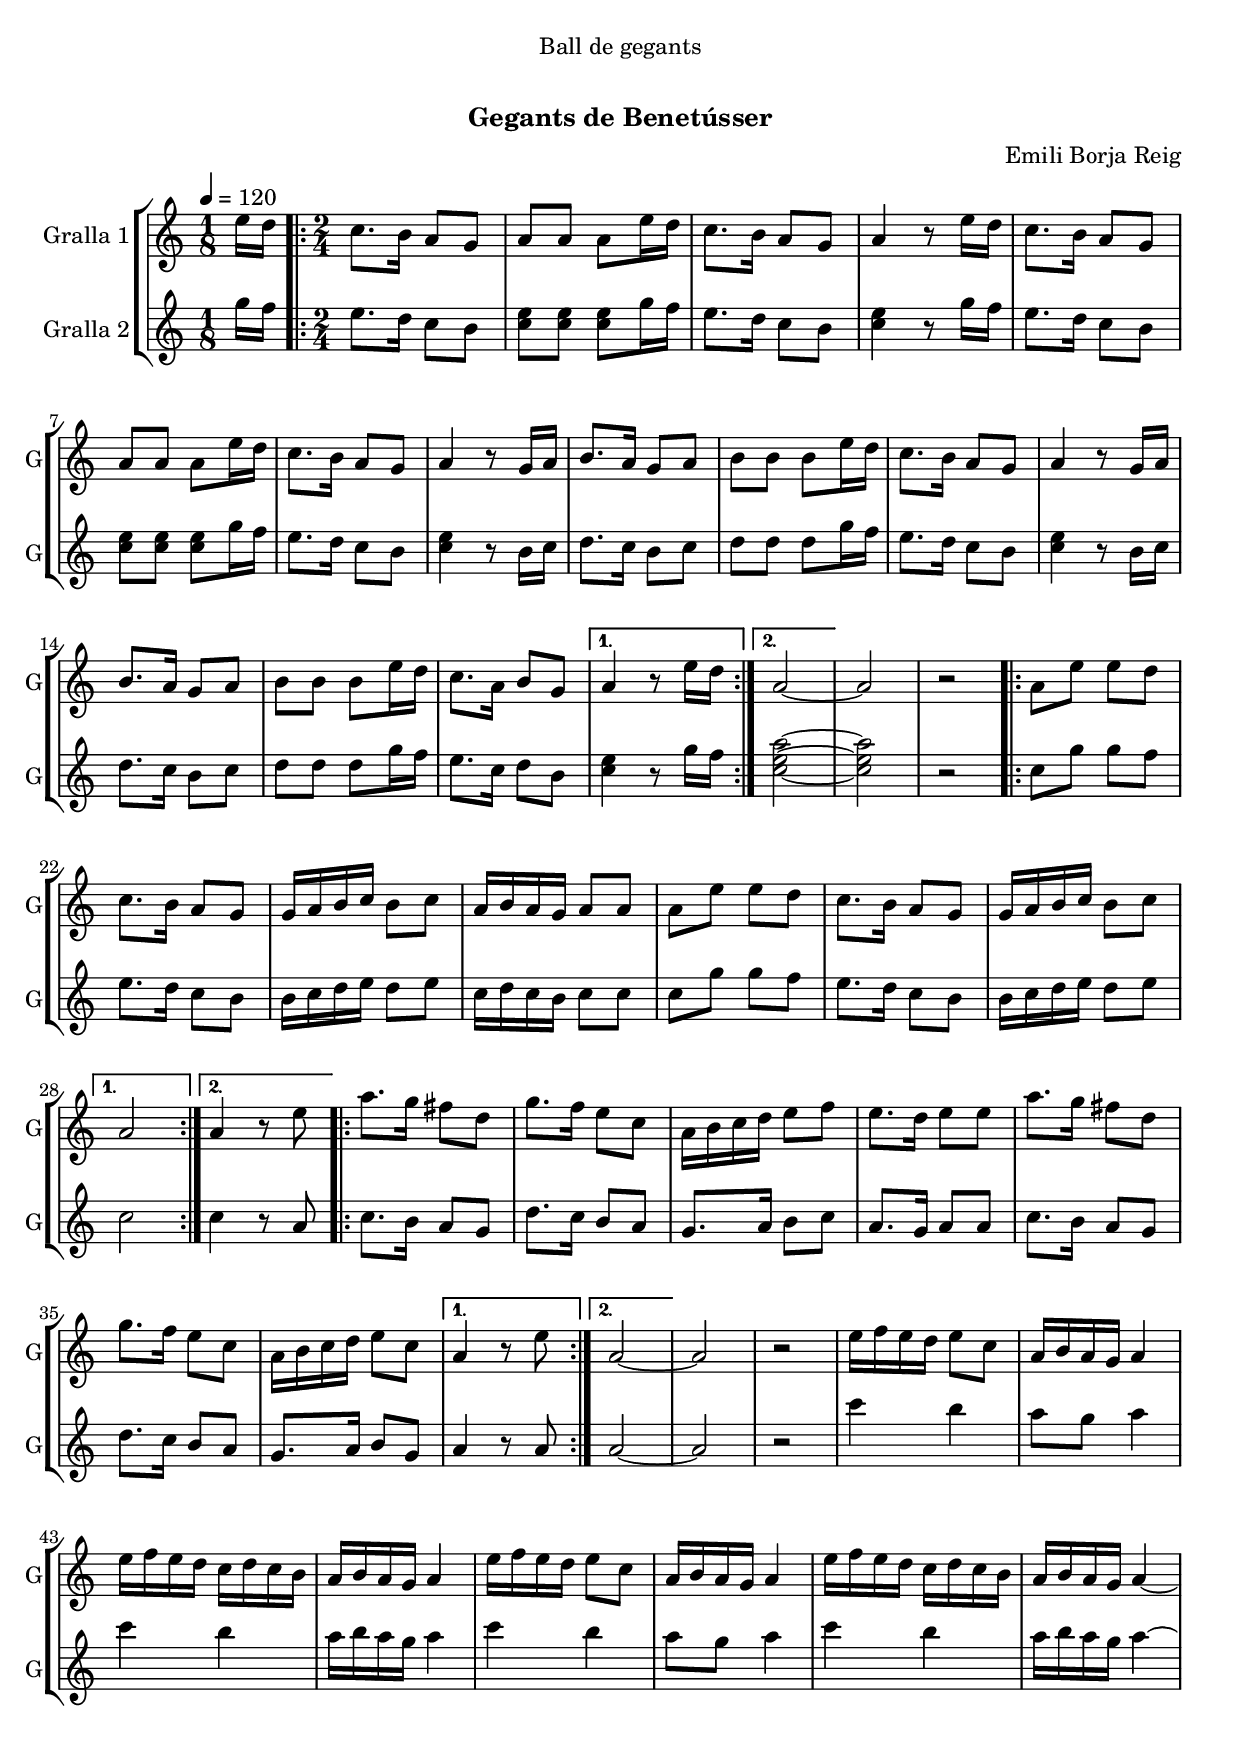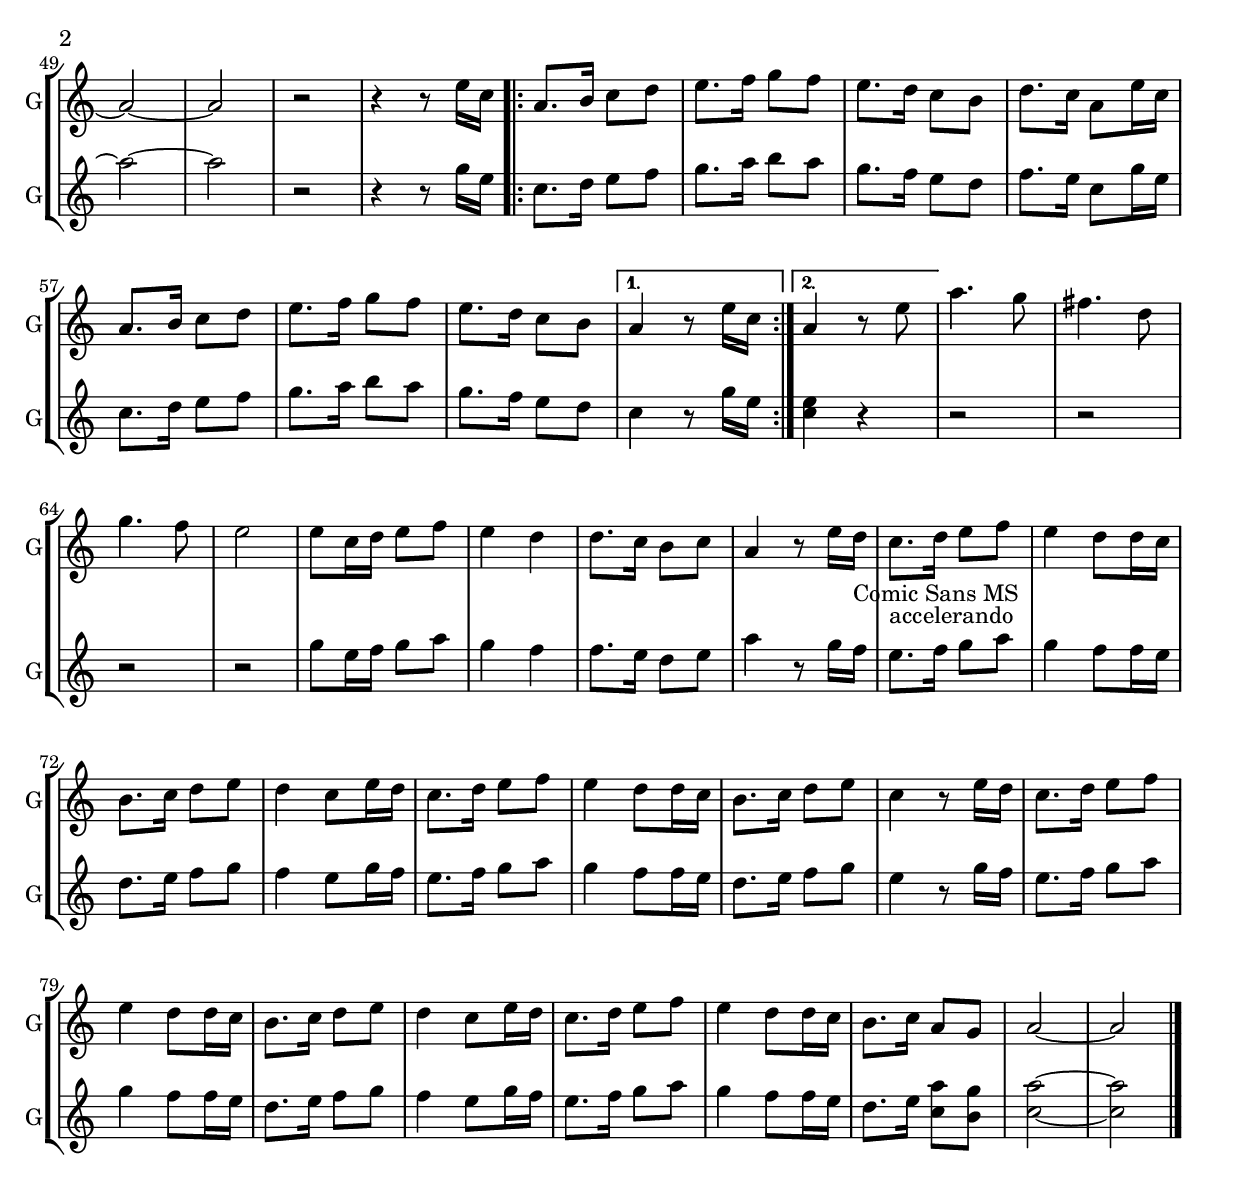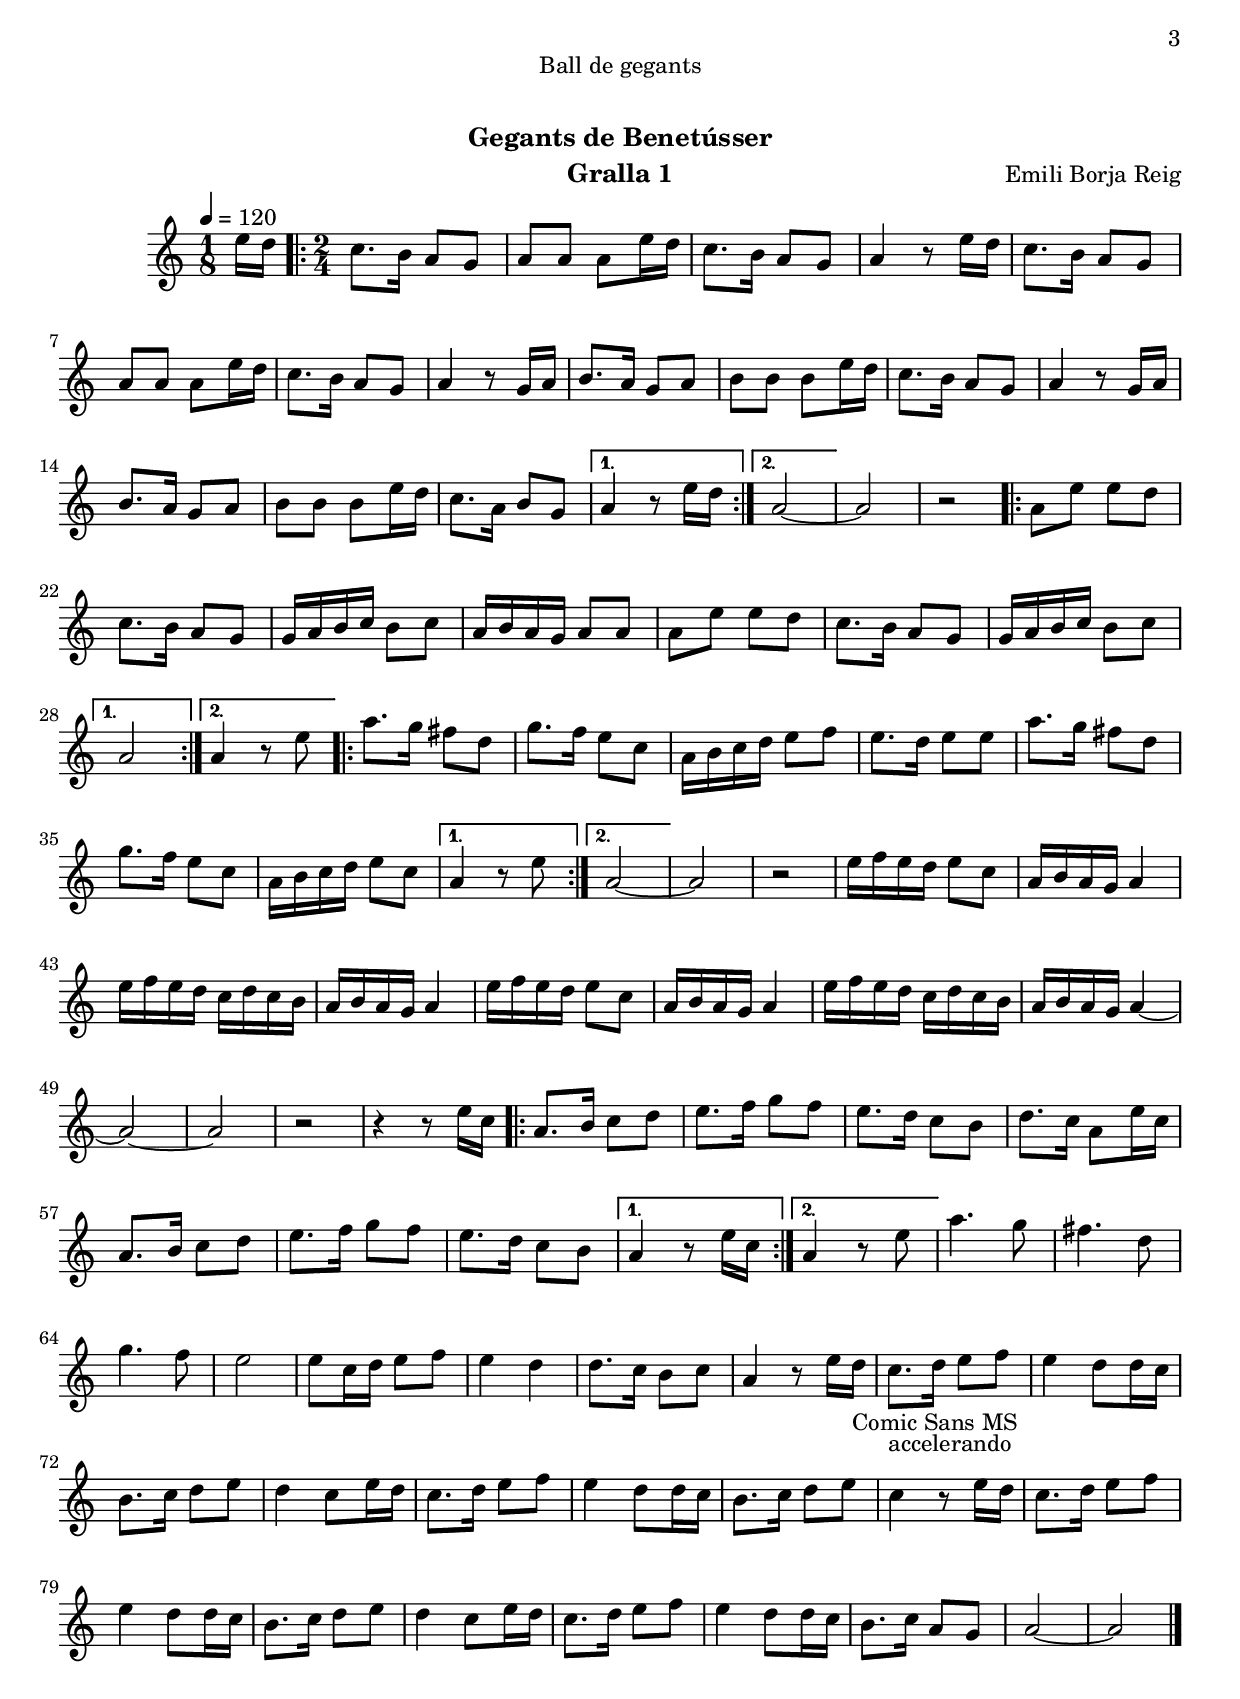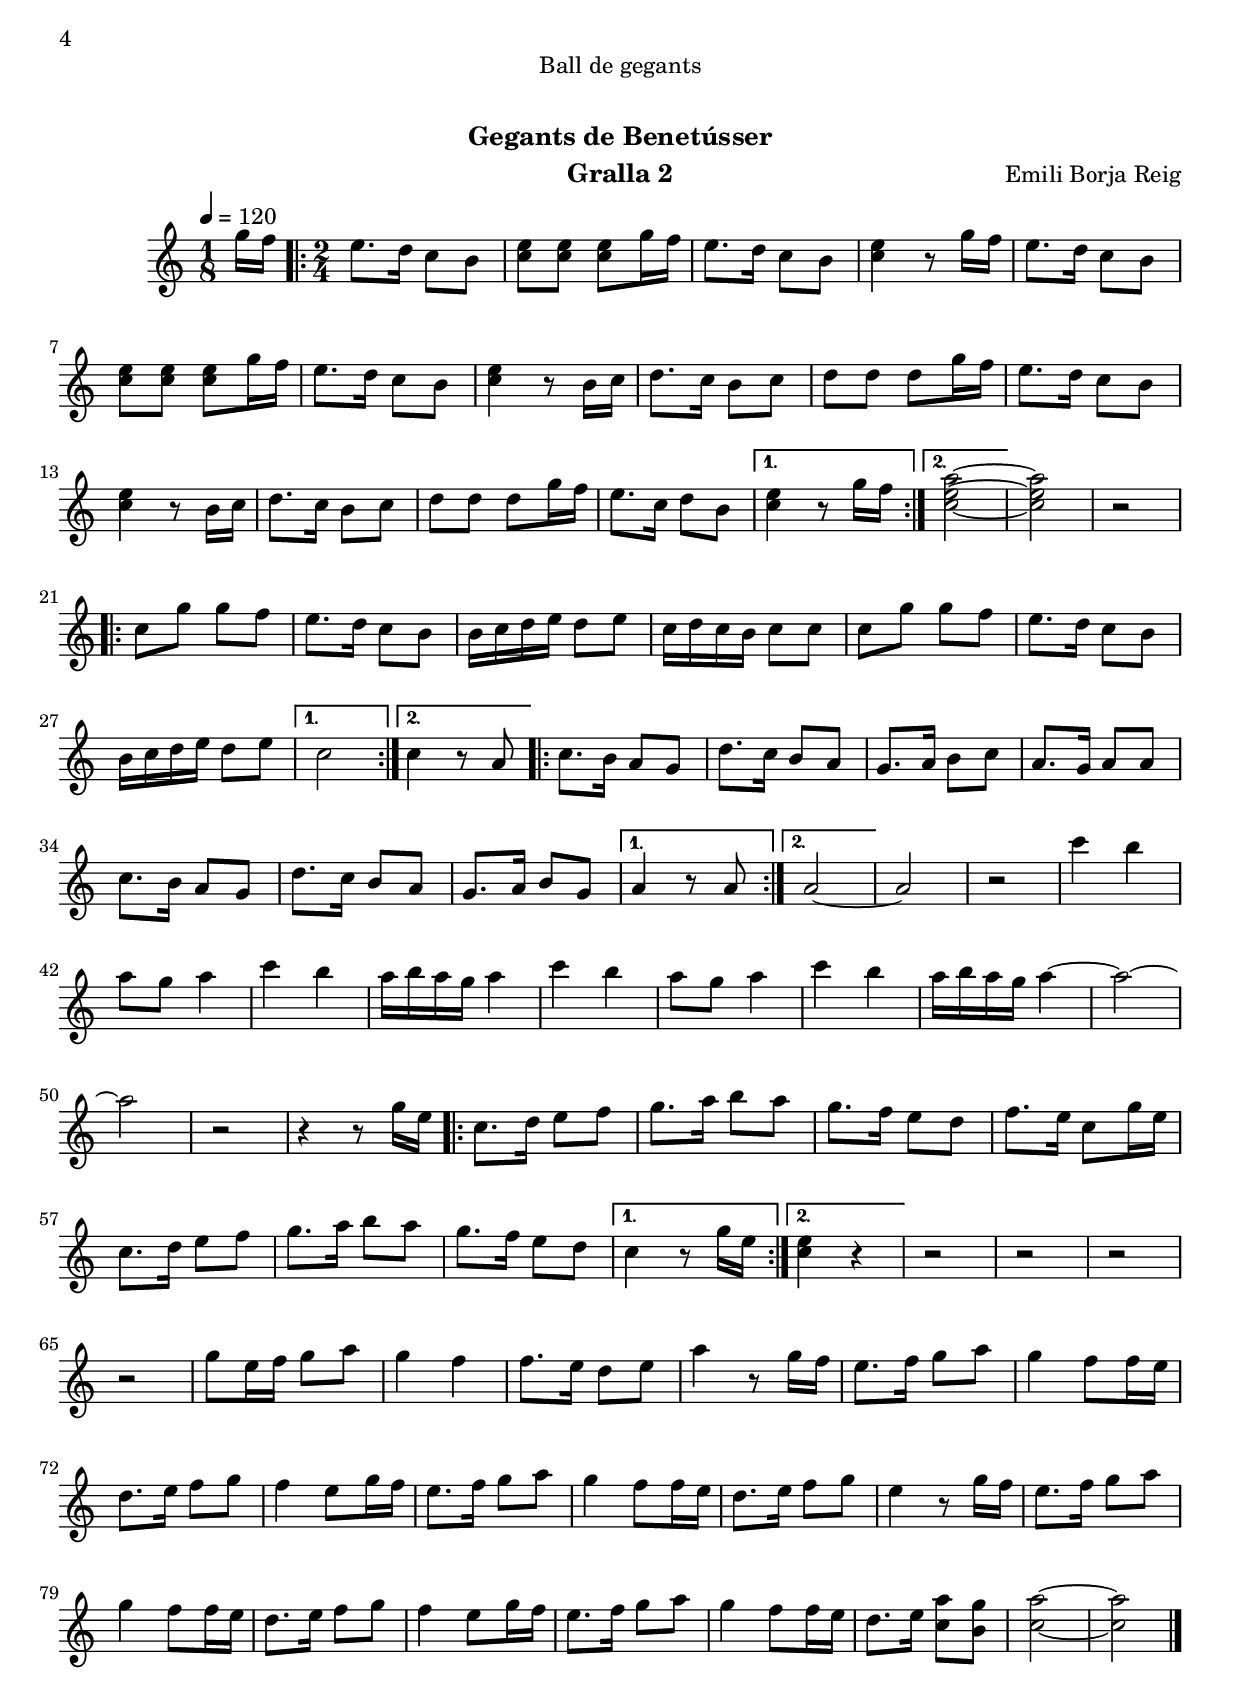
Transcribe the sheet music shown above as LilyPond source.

\version "2.22.1"

\header {
  dedication="Ball de gegants"
  title="   "
  subtitle="Gegants de Benetússer"
  subsubtitle=""
  poet=""
  meter=""
  piece=""
  composer="Emili Borja Reig"
  arranger=""
  opus=""
  instrument=""
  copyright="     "
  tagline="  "
}

liniaroAa =
\relative e''
{
  \tempo 4=120
  \clef treble
  \key c \major
  \time 1/8
  e16 d  |
  \time 2/4   \repeat volta 2 { c8. b16 a8 g  |
  a8 a a e'16 d  |
  c8. b16 a8 g  |
  %05
  a4 r8 e'16 d  |
  c8. b16 a8 g  |
  a8 a a e'16 d  |
  c8. b16 a8 g  |
  a4 r8 g16 a  |
  %10
  b8. a16 g8 a  |
  b8 b b e16 d  |
  c8. b16 a8 g  |
  a4 r8 g16 a  |
  b8. a16 g8 a  |
  %15
  b8 b b e16 d  |
  c8. a16 b8 g }
  \alternative { { a4 r8 e'16 d }
  { a2 ~ } }
  a2  |
  %20
  r2  |
  \repeat volta 2 { a8 e' e d  |
  c8. b16 a8 g  |
  g16 a b c b8 c  |
  a16 b a g a8 a  |
  %25
  a8 e' e d  |
  c8. b16 a8 g  |
  g16 a b c b8 c }
  \alternative { { a2 }
  { a4 r8 e' } }
  %30
  \repeat volta 2 { a8. g16 fis8 d  |
  g8. f16 e8 c  |
  a16 b c d e8 f  |
  e8. d16 e8 e  |
  a8. g16 fis8 d  |
  %35
  g8. f16 e8 c  |
  a16 b c d e8 c }
  \alternative { { a4 r8 e' }
  { a,2 ~ } }
  a2  |
  %40
  r2  |
  e'16 f e d e8 c  |
  a16 b a g a4  |
  e'16 f e d c d c b  |
  a16 b a g a4  |
  %45
  e'16 f e d e8 c  |
  a16 b a g a4  |
  e'16 f e d c d c b  |
  a16 b a g a4 ~  |
  a2 ~  |
  %50
  a2  |
  r2  |
  r4 r8 e'16 c  |
  \repeat volta 2 { a8. b16 c8 d  |
  e8. f16 g8 f  |
  %55
  e8. d16 c8 b  |
  d8. c16 a8 e'16 c  |
  a8. b16 c8 d  |
  e8. f16 g8 f  |
  e8. d16 c8 b }
  %60
  \alternative { { a4 r8 e'16 c }
  { a4 r8 e' } }
  a4. g8  |
  fis4. d8  |
  g4. f8  |
  %65
  e2  |
  e8 c16 d e8 f  |
  e4 d  |
  d8. c16 b8 c  |
  a4 r8 e'16 d _"Comic Sans MS"  |
  %70
  c8. _"accelerando" d16 e8 f  |
  e4 d8 d16 c  |
  b8. c16 d8 e  |
  d4 c8 e16 d  |
  c8. d16 e8 f  |
  %75
  e4 d8 d16 c  |
  b8. c16 d8 e  |
  c4 r8 e16 d  |
  c8. d16 e8 f  |
  e4 d8 d16 c  |
  %80
  b8. c16 d8 e  |
  d4 c8 e16 d  |
  c8. d16 e8 f  |
  e4 d8 d16 c  |
  b8. c16 a8 g  |
  %85
  a2 ~  |
  a2  \bar "|."
}

liniaroAb =
\relative g''
{
  \tempo 4=120
  \clef treble
  \key c \major
  \time 1/8
  g16 f  |
  \time 2/4   \repeat volta 2 { e8. d16 c8 b  |
  <c e>8 <c e> <c e> g'16 f  |
  e8. d16 c8 b  |
  %05
  <c e>4 r8 g'16 f  |
  e8. d16 c8 b  |
  <c e>8 <c e> <c e> g'16 f  |
  e8. d16 c8 b  |
  <c e>4 r8 b16 c  |
  %10
  d8. c16 b8 c  |
  d8 d d g16 f  |
  e8. d16 c8 b  |
  <c e>4 r8 b16 c  |
  d8. c16 b8 c  |
  %15
  d8 d d g16 f  |
  e8. c16 d8 b }
  \alternative { { <c e>4 r8 g'16 f }
  { <c e a>2 ~ ~ ~ } }
  <c e a>2  |
  %20
  r2  |
  \repeat volta 2 { c8 g' g f  |
  e8. d16 c8 b  |
  b16 c d e d8 e  |
  c16 d c b c8 c  |
  %25
  c8 g' g f  |
  e8. d16 c8 b  |
  b16 c d e d8 e }
  \alternative { { c2 }
  { c4 r8 a } }
  %30
  \repeat volta 2 { c8. b16 a8 g  |
  d'8. c16 b8 a  |
  g8. a16 b8 c  |
  a8. g16 a8 a  |
  c8. b16 a8 g  |
  %35
  d'8. c16 b8 a  |
  g8. a16 b8 g }
  \alternative { { a4 r8 a }
  { a2 ~ } }
  a2  |
  %40
  r2  |
  c'4 b  |
  a8 g a4  |
  c4 b  |
  a16 b a g a4  |
  %45
  c4 b  |
  a8 g a4  |
  c4 b  |
  a16 b a g a4 ~  |
  a2 ~  |
  %50
  a2  |
  r2  |
  r4 r8 g16 e  |
  \repeat volta 2 { c8. d16 e8 f  |
  g8. a16 b8 a  |
  %55
  g8. f16 e8 d  |
  f8. e16 c8 g'16 e  |
  c8. d16 e8 f  |
  g8. a16 b8 a  |
  g8. f16 e8 d }
  %60
  \alternative { { c4 r8 g'16 e }
  { <c e>4 r } }
  r2  |
  r2  |
  r2  |
  %65
  r2  |
  g'8 e16 f g8 a  |
  g4 f  |
  f8. e16 d8 e  |
  a4 r8 g16 f  |
  %70
  e8. f16 g8 a  |
  g4 f8 f16 e  |
  d8. e16 f8 g  |
  f4 e8 g16 f  |
  e8. f16 g8 a  |
  %75
  g4 f8 f16 e  |
  d8. e16 f8 g  |
  e4 r8 g16 f  |
  e8. f16 g8 a  |
  g4 f8 f16 e  |
  %80
  d8. e16 f8 g  |
  f4 e8 g16 f  |
  e8. f16 g8 a  |
  g4 f8 f16 e  |
  d8. e16 <c a'>8 <b g'>  |
  %85
  <c a'>2 ~ ~  |
  <c a'>2  \bar "|."
}

\bookpart {
  \score {
    \new StaffGroup {
      \override Score.RehearsalMark #'self-alignment-X = #LEFT
      <<
        \new Staff \with {instrumentName = #"Gralla 1" shortInstrumentName = #"G"} \liniaroAa
        \new Staff \with {instrumentName = #"Gralla 2" shortInstrumentName = #"G"} \liniaroAb
      >>
    }
    \layout {}
  }
  \score { \unfoldRepeats
    \new StaffGroup {
      \override Score.RehearsalMark #'self-alignment-X = #LEFT
      <<
        \new Staff \with {instrumentName = #"Gralla 1" shortInstrumentName = #"G"} \liniaroAa
        \new Staff \with {instrumentName = #"Gralla 2" shortInstrumentName = #"G"} \liniaroAb
      >>
    }
    \midi {
      \set Staff.midiInstrument = "oboe"
      \set DrumStaff.midiInstrument = "drums"
    }
  }
}

\bookpart {
  \header {instrument="Gralla 1"}
  \score {
    \new StaffGroup {
      \override Score.RehearsalMark #'self-alignment-X = #LEFT
      <<
        \new Staff \liniaroAa
      >>
    }
    \layout {}
  }
  \score { \unfoldRepeats
    \new StaffGroup {
      \override Score.RehearsalMark #'self-alignment-X = #LEFT
      <<
        \new Staff \liniaroAa
      >>
    }
    \midi {
      \set Staff.midiInstrument = "oboe"
      \set DrumStaff.midiInstrument = "drums"
    }
  }
}

\bookpart {
  \header {instrument="Gralla 2"}
  \score {
    \new StaffGroup {
      \override Score.RehearsalMark #'self-alignment-X = #LEFT
      <<
        \new Staff \liniaroAb
      >>
    }
    \layout {}
  }
  \score { \unfoldRepeats
    \new StaffGroup {
      \override Score.RehearsalMark #'self-alignment-X = #LEFT
      <<
        \new Staff \liniaroAb
      >>
    }
    \midi {
      \set Staff.midiInstrument = "oboe"
      \set DrumStaff.midiInstrument = "drums"
    }
  }
}

